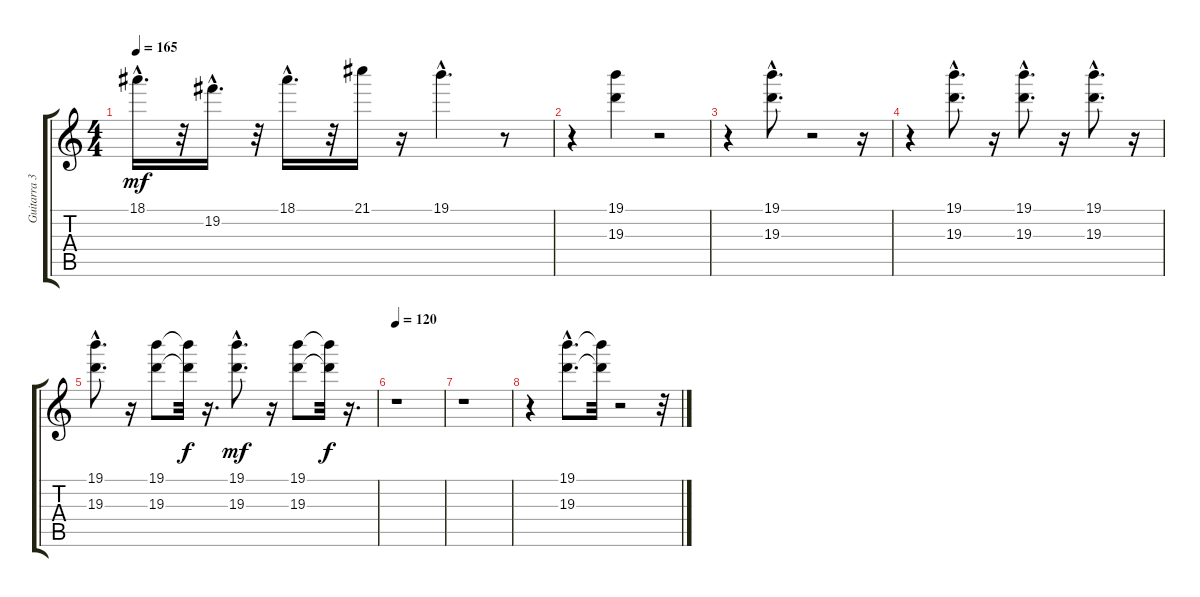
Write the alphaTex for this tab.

\track ("Guitarra 3" "Guitarra 3") {instrument distortionguitar}
\staff {score tabs}
\tuning (E4 B3 G3 D3 A2 E2) {hide}
\ts (4 4)
\tempo 165
\clef g2
\ks c
18.1{hac}.16{d dy mf} r.32 19.2{hac}.16{d} r.32 18.1{hac}.16{d} r.32 21.1.16 r.16 19.1{hac}.4{d} r.8 |
r.4 (19.1 19.3).4 r.2 |
r.4 (19.1{hac} 19.3{hac}).8{d} r.2 r.16 |
r.4 (19.1{hac} 19.3).8{d} r.16 (19.1{hac} 19.3).8{d} r.16 (19.1{hac} 19.3).8{d} r.16 |
(19.1{hac} 19.3).8{d} r.16 (19.1 19.3).8 (19.1{t} 19.3{t}).32{dy f} r.16{d} (19.1{hac} 19.3{hac}).8{d dy mf} r.16 (19.1 19.3).8 (19.1{t} 19.3{t}).32{dy f} r.16{d} |
\tempo 120
r.1 |
r.1 |
r.4 (19.1{hac} 19.3{hac}).8{d} (19.1{t} 19.3{t}).32 r.2 r.32
